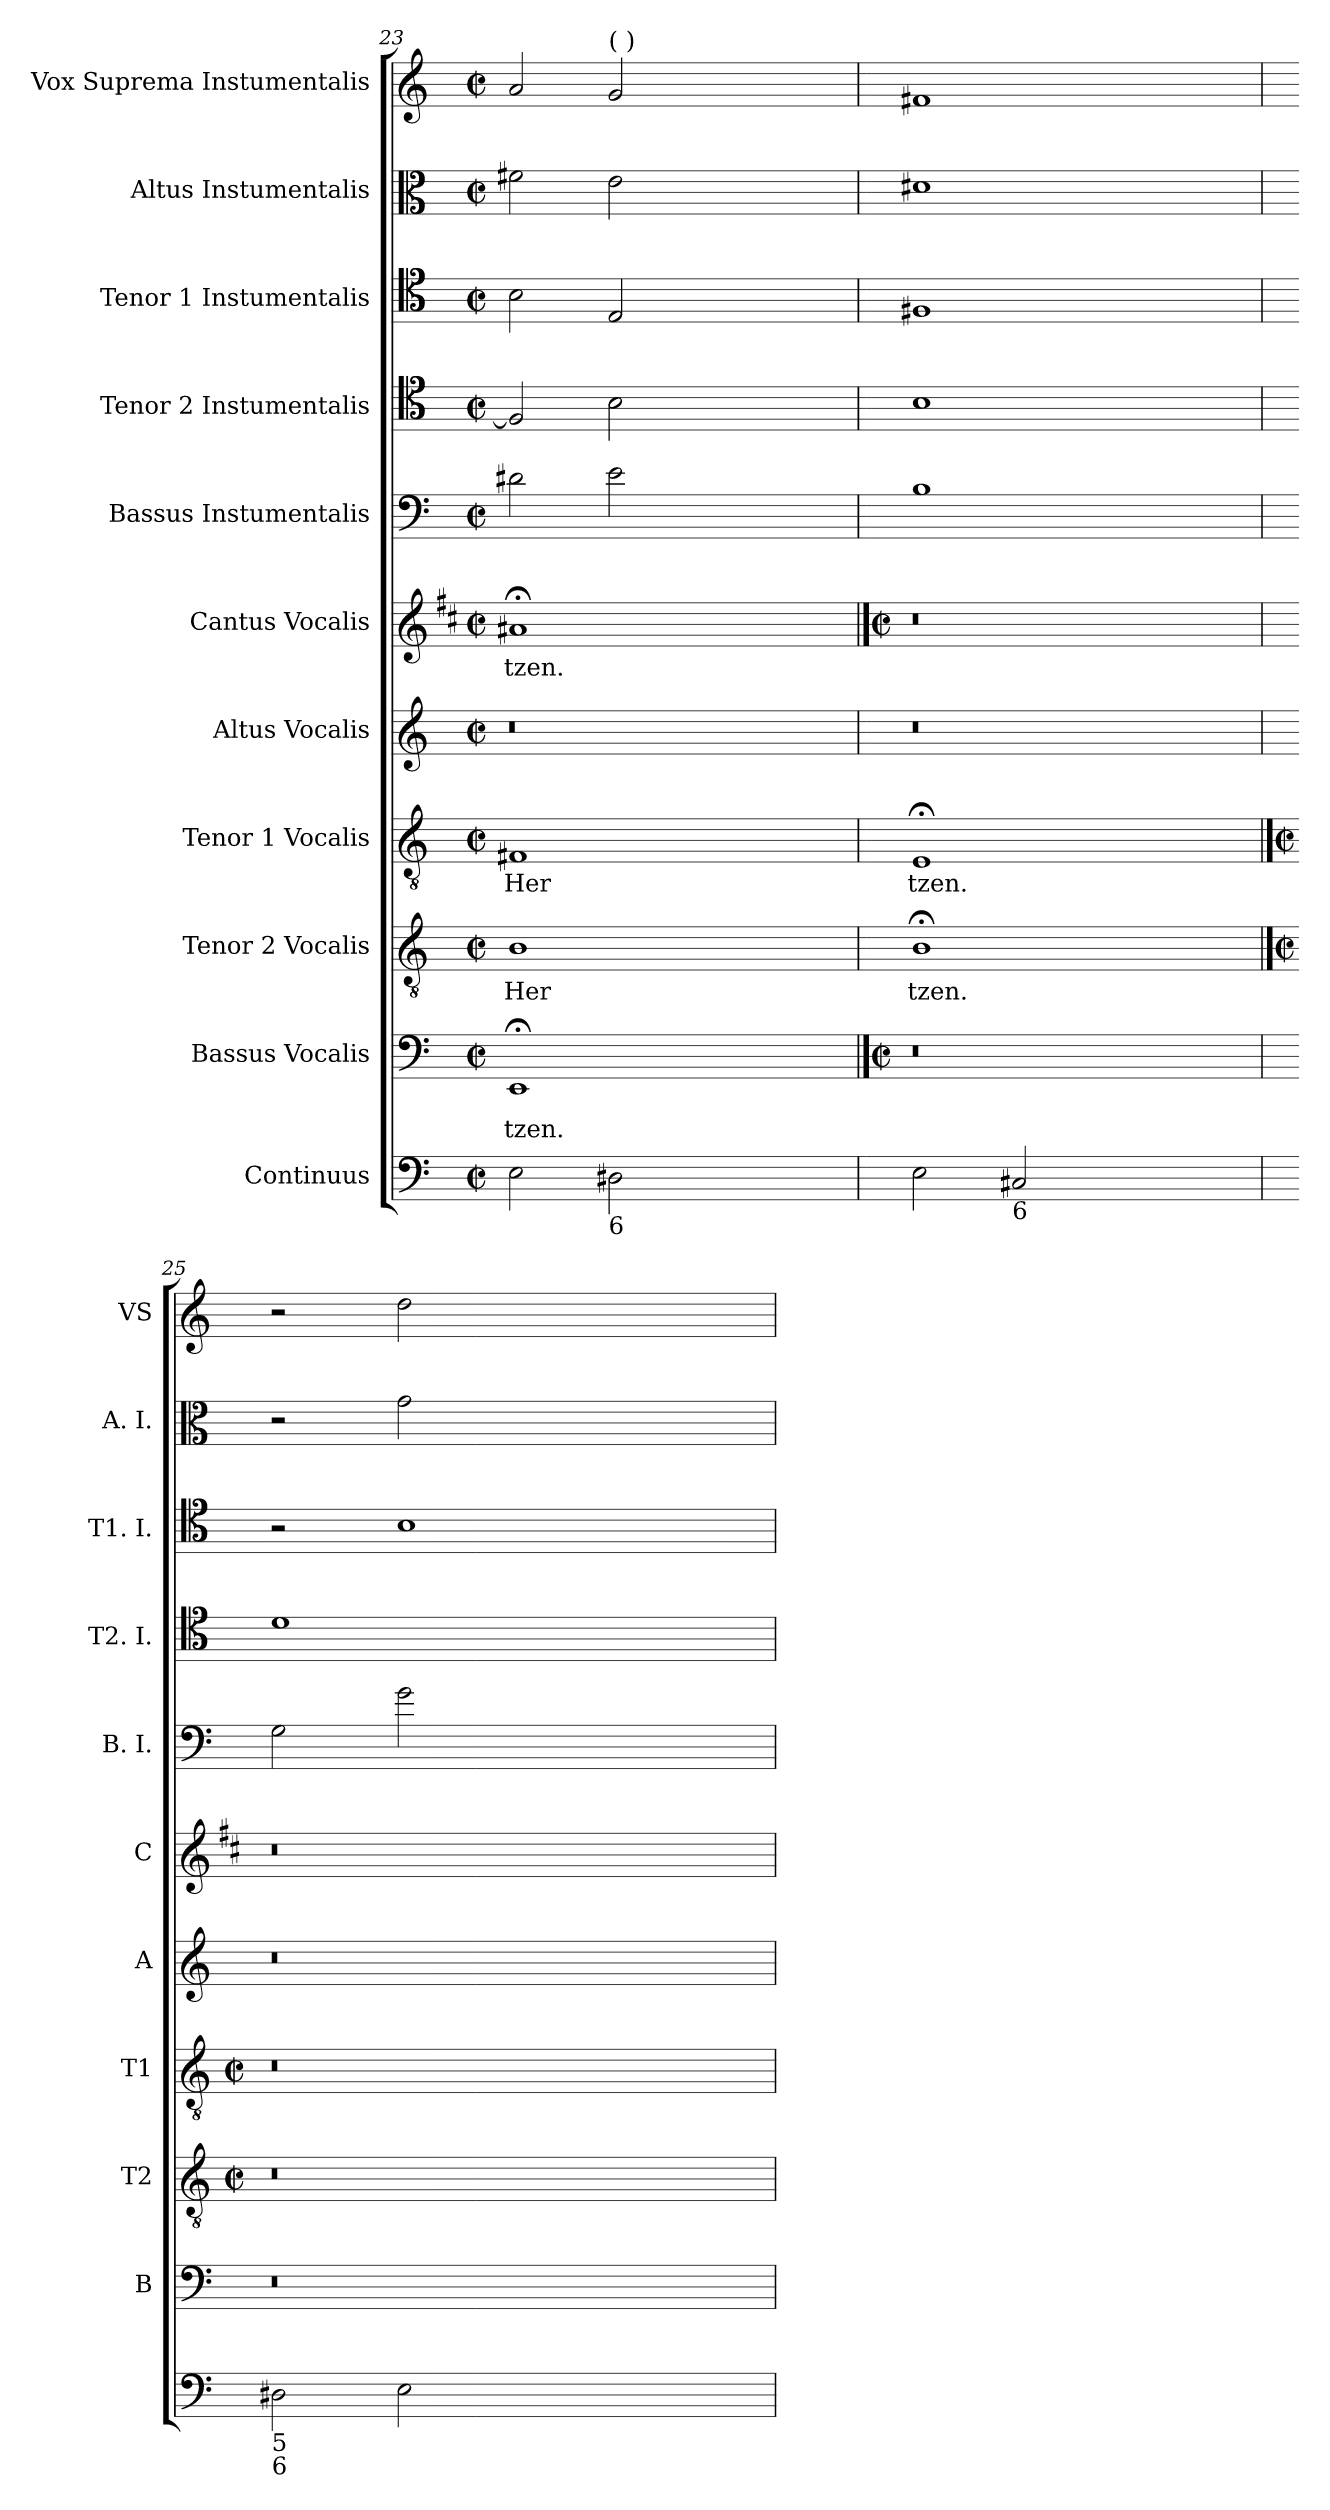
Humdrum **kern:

**kern	**kern	**text	**text	**kern	**text	**kern	**text	**kern	**kern	**text	**kern	**kern	**kern	**kern	**kern
*part11	*part10	*part10	*part10	*part9	*part9	*part8	*part8	*part7	*part6	*part6	*part5	*part4	*part3	*part2	*part1
*staff11	*staff10	*staff10	*staff10	*staff9	*staff9	*staff8	*staff8	*staff7	*staff6	*staff6	*staff5	*staff4	*staff3	*staff2	*staff1
*I"Continuus	*I"Bassus Vocalis	*	*	*I"Tenor 2 Vocalis	*	*I"Tenor 1 Vocalis	*	*I"Altus Vocalis	*I"Cantus Vocalis	*	*I"Bassus Instumentalis	*I"Tenor 2 Instumentalis	*I"Tenor 1 Instumentalis	*I"Altus Instumentalis	*I"Vox Suprema Instumentalis
*	*I'B	*	*	*I'T2	*	*I'T1	*	*I'A	*I'C	*	*I'B. I.	*I'T2. I.	*I'T1. I.	*I'A. I.	*I'VS
!!LO:LB:g=z
*clefF4	*clefF4	*	*	*clefGv2	*	*clefGv2	*	*clefG2	*clefG2	*	*clefF4	*clefC4	*clefC4	*clefC3	*clefG2
*	*	*	*	*	*	*	*	*	*ITrd1c2	*	*ITrd7c12	*	*	*	*
*k[]	*k[]	*	*	*k[]	*	*k[]	*	*k[]	*k[]	*	*k[]	*k[]	*k[]	*k[]	*k[]
*C:	*C:	*	*	*C:	*	*C:	*	*C:	*C:	*	*C:	*C:	*C:	*C:	*C:
*M2/2	*M2/2	*	*	*M2/2	*	*M2/2	*	*M4/2	*M2/2	*	*M2/2	*M2/2	*M2/2	*M2/2	*M2/2
*met(c|)	*met(c|)	*	*	*met(c|)	*	*met(c|)	*	*met(c|)	*met(c|)	*	*met(c|)	*met(c|)	*met(c|)	*met(c|)	*met(c|)
=23	=23	=23	=23	=23	=23	=23	=23	=23	=23	=23	=23	=23	=23	=23	=23
!	!	!	!LO:LY:b	!	!LO:LY:b	!	!LO:LY:b	!	!	!LO:LY:b	!	!	!	!	!
2E	1EE;<	.	tzen.	1B	Her	1F#X	Her	0r	1g#X;<	tzen.	2D#X	2F#]	2B	2f#X	2a
!	!	!	!	!	!	!	!	!	!	!	!	!	!	!	!LO:TX:a:t=(  )
!LO:TX:b:t=6	!	!	!	!	!	!	!	!	!	!	!	!	!	!	!
2D#X	.	.	.	.	.	.	.	.	.	.	2E	2B	2E	2e	2g
1ryy	1ryy	.	.	1ryy	.	1ryy	.	.	1ryy	.	1ryy	1ryy	1ryy	1ryy	1ryy
!!LO:LB:g=z
=24	==24	=24	=24	=24	=24	=24	=24	=24	==24	=24	=24	=24	=24	=24	=24
*	*M4/2	*	*	*	*	*	*	*	*M4/2	*	*	*	*	*	*
*	*met(c|)	*	*	*	*	*	*	*	*met(c|)	*	*	*	*	*	*
!	!	!	!	!	!LO:LY:b	!	!LO:LY:b	!	!	!	!	!	!	!	!
2E	0r	.	.	1B;<	tzen.	1E;<	tzen.	0r	0r	.	1BB	1B	1F#X	1d#X	1f#X
!LO:TX:b:t=6	!	!	!	!	!	!	!	!	!	!	!	!	!	!	!
2C#X	.	.	.	.	.	.	.	.	.	.	.	.	.	.	.
1ryy	.	.	.	1ryy	.	1ryy	.	.	.	.	1ryy	1ryy	1ryy	1ryy	1ryy
!!LO:LB:g=z
=25	=25	=25	=25	==25	=25	==25	=25	=25	=25	=25	=25	=25	=25	=25	=25
*	*	*	*	*M4/2	*	*M4/2	*	*	*	*	*	*	*	*	*
*	*	*	*	*met(c|)	*	*met(c|)	*	*	*	*	*	*	*	*	*
!LO:TX:b:t=5\n6	!	!	!	!	!	!	!	!	!	!	!	!	!	!	!
2D#X	0r	.	.	0r	.	0r	.	0r	0r	.	2GG	1d	2r	2r	2r
2E	.	.	.	.	.	.	.	.	.	.	2G	.	1B	2g	2dd
1ryy	.	.	.	.	.	.	.	.	.	.	1ryy	1ryy	.	1ryy	1ryy
.	.	.	.	.	.	.	.	.	.	.	.	.	2ryy	.	.
=	=	=	=	=	=	=	=	=	=	=	=	=	=	=	=
*-	*-	*-	*-	*-	*-	*-	*-	*-	*-	*-	*-	*-	*-	*-	*-
